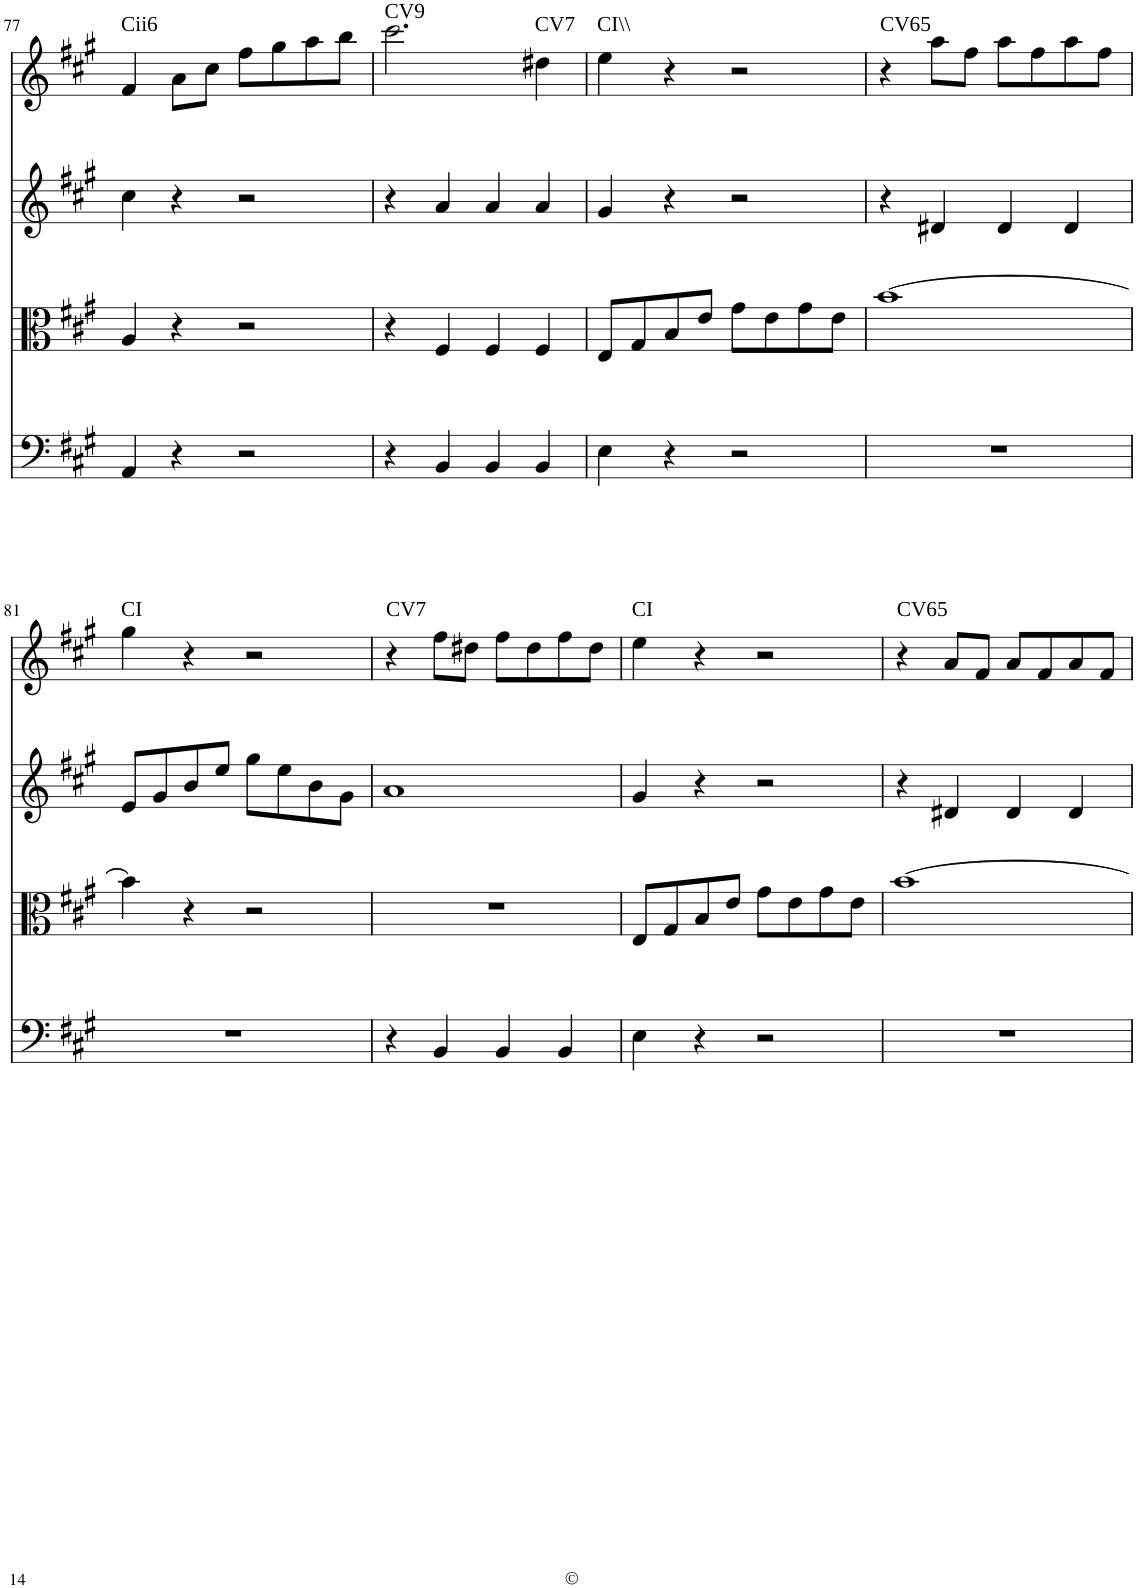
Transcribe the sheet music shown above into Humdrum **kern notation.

**kern	**kern	**kern	**kern
*part4	*part3	*part2	*part1
*staff4	*staff3	*staff2	*staff1
*I"Violoncello	*I"Viola	*I"Violin 2	*I"Violin 1
*I'Vc	*I'Vla	*I'Vln	*I'Vln
!!LO:PB:g=z
*clefF4	*clefC3	*clefG2	*clefG2
*k[f#c#g#]	*k[f#c#g#]	*k[f#c#g#]	*k[f#c#g#]
*A:	*A:	*A:	*A:
*M2/2	*M2/2	*M2/2	*M2/2
*met(c|)	*met(c|)	*met(c|)	*met(c|)
=77	=77	=77	=77
!	!	!	!LO:TX:a:t=Cii6
4AA/	4A/	4cc#\	4f#/
4r	4r	4r	8a\L
.	.	.	8cc#\J
2r	2r	2r	8ff#\L
.	.	.	8gg#\
.	.	.	8aa\
.	.	.	8bb\J
=78	=78	=78	=78
!	!	!	!LO:TX:a:t=CV9
4r	4r	4r	2.ccc#\
4BB/	4F#/	4a/	.
4BB/	4F#/	4a/	.
!	!	!	!LO:TX:a:t=CV7
4BB/	4F#/	4a/	4dd#X\
=79	=79	=79	=79
!	!	!	!LO:TX:a:t=CI\\
4E\	8E/L	4g#/	4ee\
.	8G#/	.	.
4r	8B/	4r	4r
.	8e/J	.	.
2r	8g#\L	2r	2r
.	8e\	.	.
.	8g#\	.	.
.	8e\J	.	.
=80	=80	=80	=80
!	!	!	!LO:TX:a:t=CV65
1r	[1b	4r	4r
.	.	4d#X/	8aa\L
.	.	.	8ff#\J
.	.	4d#/	8aa\L
.	.	.	8ff#\
.	.	4d#/	8aa\
.	.	.	8ff#\J
!!LO:LB:g=z
=81	=81	=81	=81
!	!	!	!LO:TX:a:t=CI
1r	4b\]	8e/L	4gg#\
.	.	8g#/	.
.	4r	8b/	4r
.	.	8ee/J	.
.	2r	8gg#\L	2r
.	.	8ee\	.
.	.	8b\	.
.	.	8g#\J	.
=82	=82	=82	=82
!	!	!	!LO:TX:a:t=CV7
4r	1r	1a	4r
4BB/	.	.	8ff#\L
.	.	.	8dd#X\J
4BB/	.	.	8ff#\L
.	.	.	8dd#\
4BB/	.	.	8ff#\
.	.	.	8dd#\J
=83	=83	=83	=83
!	!	!	!LO:TX:a:t=CI
4E\	8E/L	4g#/	4ee\
.	8G#/	.	.
4r	8B/	4r	4r
.	8e/J	.	.
2r	8g#\L	2r	2r
.	8e\	.	.
.	8g#\	.	.
.	8e\J	.	.
=84	=84	=84	=84
!	!	!	!LO:TX:a:t=CV65
1r	[1b	4r	4r
.	.	4d#X/	8a/L
.	.	.	8f#/J
.	.	4d#/	8a/L
.	.	.	8f#/
.	.	4d#/	8a/
.	.	.	8f#/J
=	=	=	=
*-	*-	*-	*-
